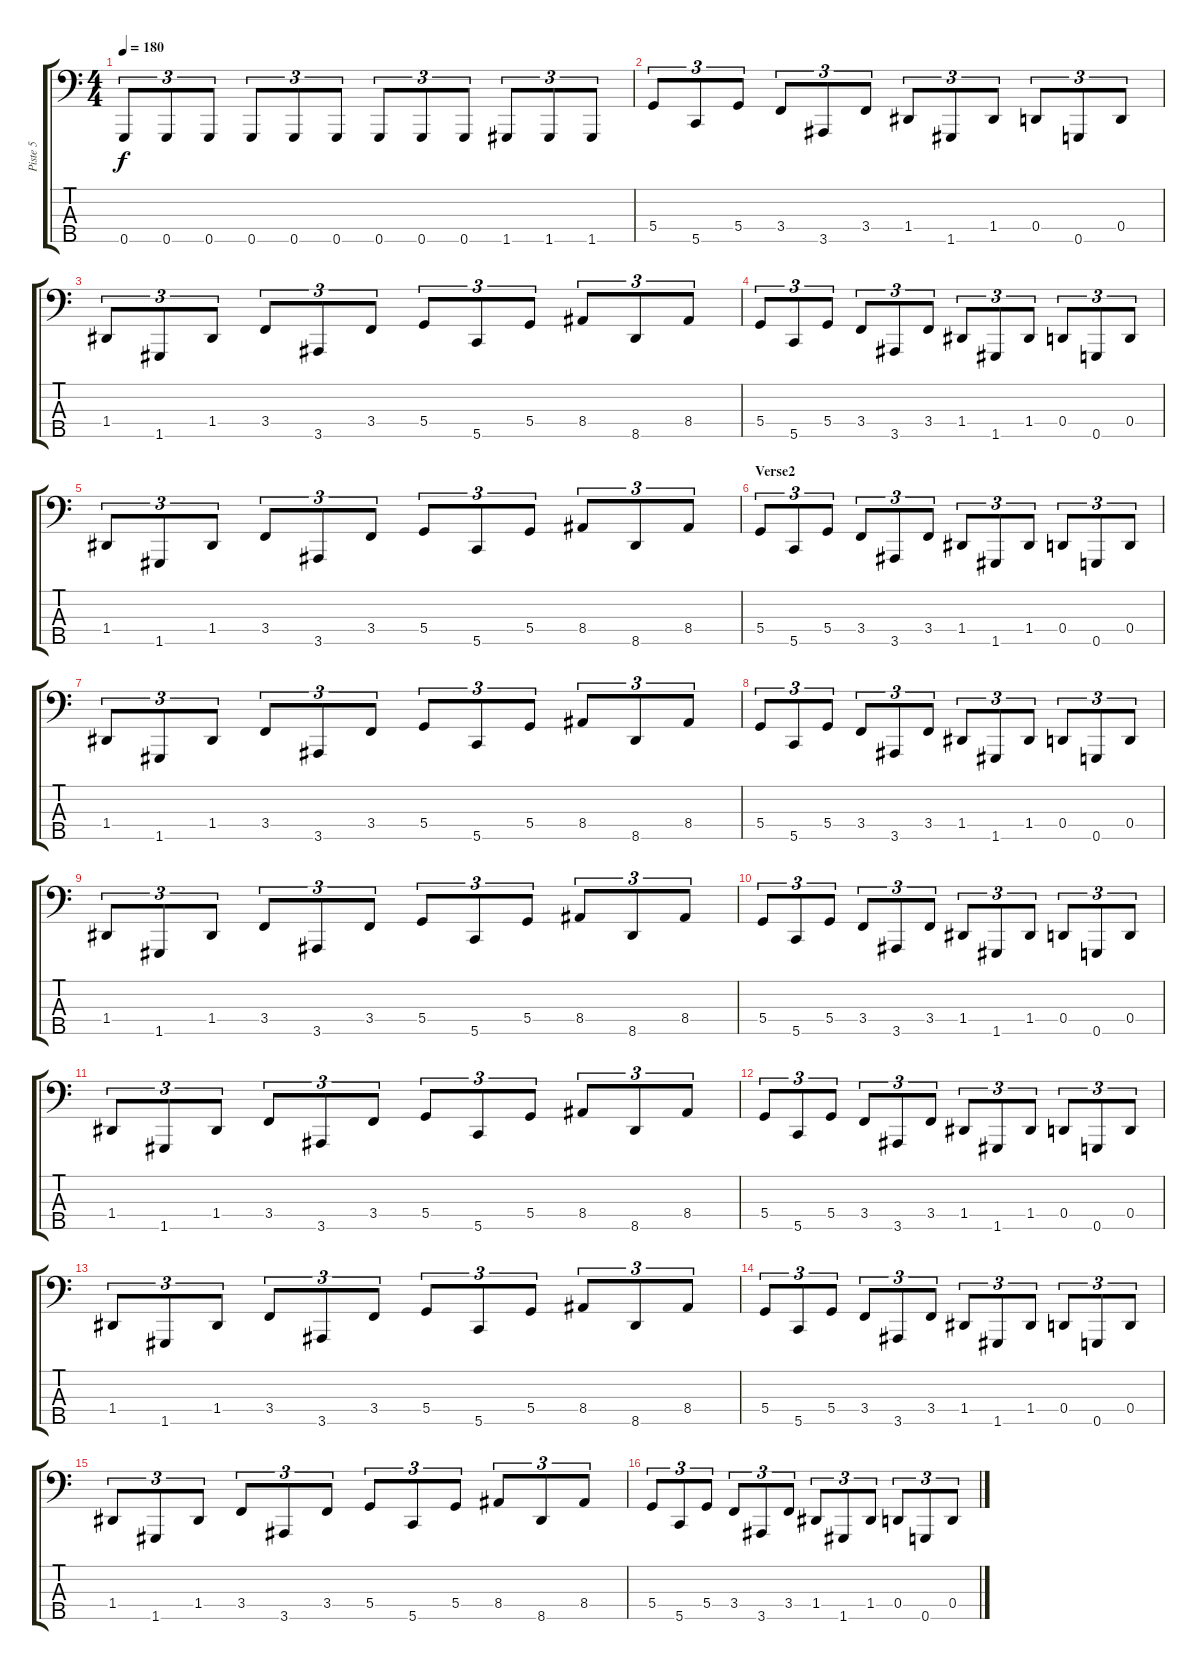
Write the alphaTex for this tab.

\track ("Piste 5" "Piste 5") {instrument slapbass2}
\staff {score tabs}
\tuning (F2 C2 G1 D1 G0) {hide}
\ts (4 4)
\tempo 180
\clef f4
\ks c
0.5.8{tu (3 2) dy f} 0.5.8{tu (3 2)} 0.5.8{tu (3 2)} 0.5.8{tu (3 2)} 0.5.8{tu (3 2)} 0.5.8{tu (3 2)} 0.5.8{tu (3 2)} 0.5.8{tu (3 2)} 0.5.8{tu (3 2)} 1.5.8{tu (3 2)} 1.5.8{tu (3 2)} 1.5.8{tu (3 2)} |
5.4.8{tu (3 2)} 5.5.8{tu (3 2)} 5.4.8{tu (3 2)} 3.4.8{tu (3 2)} 3.5.8{tu (3 2)} 3.4.8{tu (3 2)} 1.4.8{tu (3 2)} 1.5.8{tu (3 2)} 1.4.8{tu (3 2)} 0.4.8{tu (3 2)} 0.5.8{tu (3 2)} 0.4.8{tu (3 2)} |
1.4.8{tu (3 2)} 1.5.8{tu (3 2)} 1.4.8{tu (3 2)} 3.4.8{tu (3 2)} 3.5.8{tu (3 2)} 3.4.8{tu (3 2)} 5.4.8{tu (3 2)} 5.5.8{tu (3 2)} 5.4.8{tu (3 2)} 8.4.8{tu (3 2)} 8.5.8{tu (3 2)} 8.4.8{tu (3 2)} |
5.4.8{tu (3 2)} 5.5.8{tu (3 2)} 5.4.8{tu (3 2)} 3.4.8{tu (3 2)} 3.5.8{tu (3 2)} 3.4.8{tu (3 2)} 1.4.8{tu (3 2)} 1.5.8{tu (3 2)} 1.4.8{tu (3 2)} 0.4.8{tu (3 2)} 0.5.8{tu (3 2)} 0.4.8{tu (3 2)} |
1.4.8{tu (3 2)} 1.5.8{tu (3 2)} 1.4.8{tu (3 2)} 3.4.8{tu (3 2)} 3.5.8{tu (3 2)} 3.4.8{tu (3 2)} 5.4.8{tu (3 2)} 5.5.8{tu (3 2)} 5.4.8{tu (3 2)} 8.4.8{tu (3 2)} 8.5.8{tu (3 2)} 8.4.8{tu (3 2)} |
\section ("" "Verse2")
5.4.8{tu (3 2)} 5.5.8{tu (3 2)} 5.4.8{tu (3 2)} 3.4.8{tu (3 2)} 3.5.8{tu (3 2)} 3.4.8{tu (3 2)} 1.4.8{tu (3 2)} 1.5.8{tu (3 2)} 1.4.8{tu (3 2)} 0.4.8{tu (3 2)} 0.5.8{tu (3 2)} 0.4.8{tu (3 2)} |
1.4.8{tu (3 2)} 1.5.8{tu (3 2)} 1.4.8{tu (3 2)} 3.4.8{tu (3 2)} 3.5.8{tu (3 2)} 3.4.8{tu (3 2)} 5.4.8{tu (3 2)} 5.5.8{tu (3 2)} 5.4.8{tu (3 2)} 8.4.8{tu (3 2)} 8.5.8{tu (3 2)} 8.4.8{tu (3 2)} |
5.4.8{tu (3 2)} 5.5.8{tu (3 2)} 5.4.8{tu (3 2)} 3.4.8{tu (3 2)} 3.5.8{tu (3 2)} 3.4.8{tu (3 2)} 1.4.8{tu (3 2)} 1.5.8{tu (3 2)} 1.4.8{tu (3 2)} 0.4.8{tu (3 2)} 0.5.8{tu (3 2)} 0.4.8{tu (3 2)} |
1.4.8{tu (3 2)} 1.5.8{tu (3 2)} 1.4.8{tu (3 2)} 3.4.8{tu (3 2)} 3.5.8{tu (3 2)} 3.4.8{tu (3 2)} 5.4.8{tu (3 2)} 5.5.8{tu (3 2)} 5.4.8{tu (3 2)} 8.4.8{tu (3 2)} 8.5.8{tu (3 2)} 8.4.8{tu (3 2)} |
5.4.8{tu (3 2)} 5.5.8{tu (3 2)} 5.4.8{tu (3 2)} 3.4.8{tu (3 2)} 3.5.8{tu (3 2)} 3.4.8{tu (3 2)} 1.4.8{tu (3 2)} 1.5.8{tu (3 2)} 1.4.8{tu (3 2)} 0.4.8{tu (3 2)} 0.5.8{tu (3 2)} 0.4.8{tu (3 2)} |
1.4.8{tu (3 2)} 1.5.8{tu (3 2)} 1.4.8{tu (3 2)} 3.4.8{tu (3 2)} 3.5.8{tu (3 2)} 3.4.8{tu (3 2)} 5.4.8{tu (3 2)} 5.5.8{tu (3 2)} 5.4.8{tu (3 2)} 8.4.8{tu (3 2)} 8.5.8{tu (3 2)} 8.4.8{tu (3 2)} |
5.4.8{tu (3 2)} 5.5.8{tu (3 2)} 5.4.8{tu (3 2)} 3.4.8{tu (3 2)} 3.5.8{tu (3 2)} 3.4.8{tu (3 2)} 1.4.8{tu (3 2)} 1.5.8{tu (3 2)} 1.4.8{tu (3 2)} 0.4.8{tu (3 2)} 0.5.8{tu (3 2)} 0.4.8{tu (3 2)} |
1.4.8{tu (3 2)} 1.5.8{tu (3 2)} 1.4.8{tu (3 2)} 3.4.8{tu (3 2)} 3.5.8{tu (3 2)} 3.4.8{tu (3 2)} 5.4.8{tu (3 2)} 5.5.8{tu (3 2)} 5.4.8{tu (3 2)} 8.4.8{tu (3 2)} 8.5.8{tu (3 2)} 8.4.8{tu (3 2)} |
5.4.8{tu (3 2)} 5.5.8{tu (3 2)} 5.4.8{tu (3 2)} 3.4.8{tu (3 2)} 3.5.8{tu (3 2)} 3.4.8{tu (3 2)} 1.4.8{tu (3 2)} 1.5.8{tu (3 2)} 1.4.8{tu (3 2)} 0.4.8{tu (3 2)} 0.5.8{tu (3 2)} 0.4.8{tu (3 2)} |
1.4.8{tu (3 2)} 1.5.8{tu (3 2)} 1.4.8{tu (3 2)} 3.4.8{tu (3 2)} 3.5.8{tu (3 2)} 3.4.8{tu (3 2)} 5.4.8{tu (3 2)} 5.5.8{tu (3 2)} 5.4.8{tu (3 2)} 8.4.8{tu (3 2)} 8.5.8{tu (3 2)} 8.4.8{tu (3 2)} |
5.4.8{tu (3 2)} 5.5.8{tu (3 2)} 5.4.8{tu (3 2)} 3.4.8{tu (3 2)} 3.5.8{tu (3 2)} 3.4.8{tu (3 2)} 1.4.8{tu (3 2)} 1.5.8{tu (3 2)} 1.4.8{tu (3 2)} 0.4.8{tu (3 2)} 0.5.8{tu (3 2)} 0.4.8{tu (3 2)}
